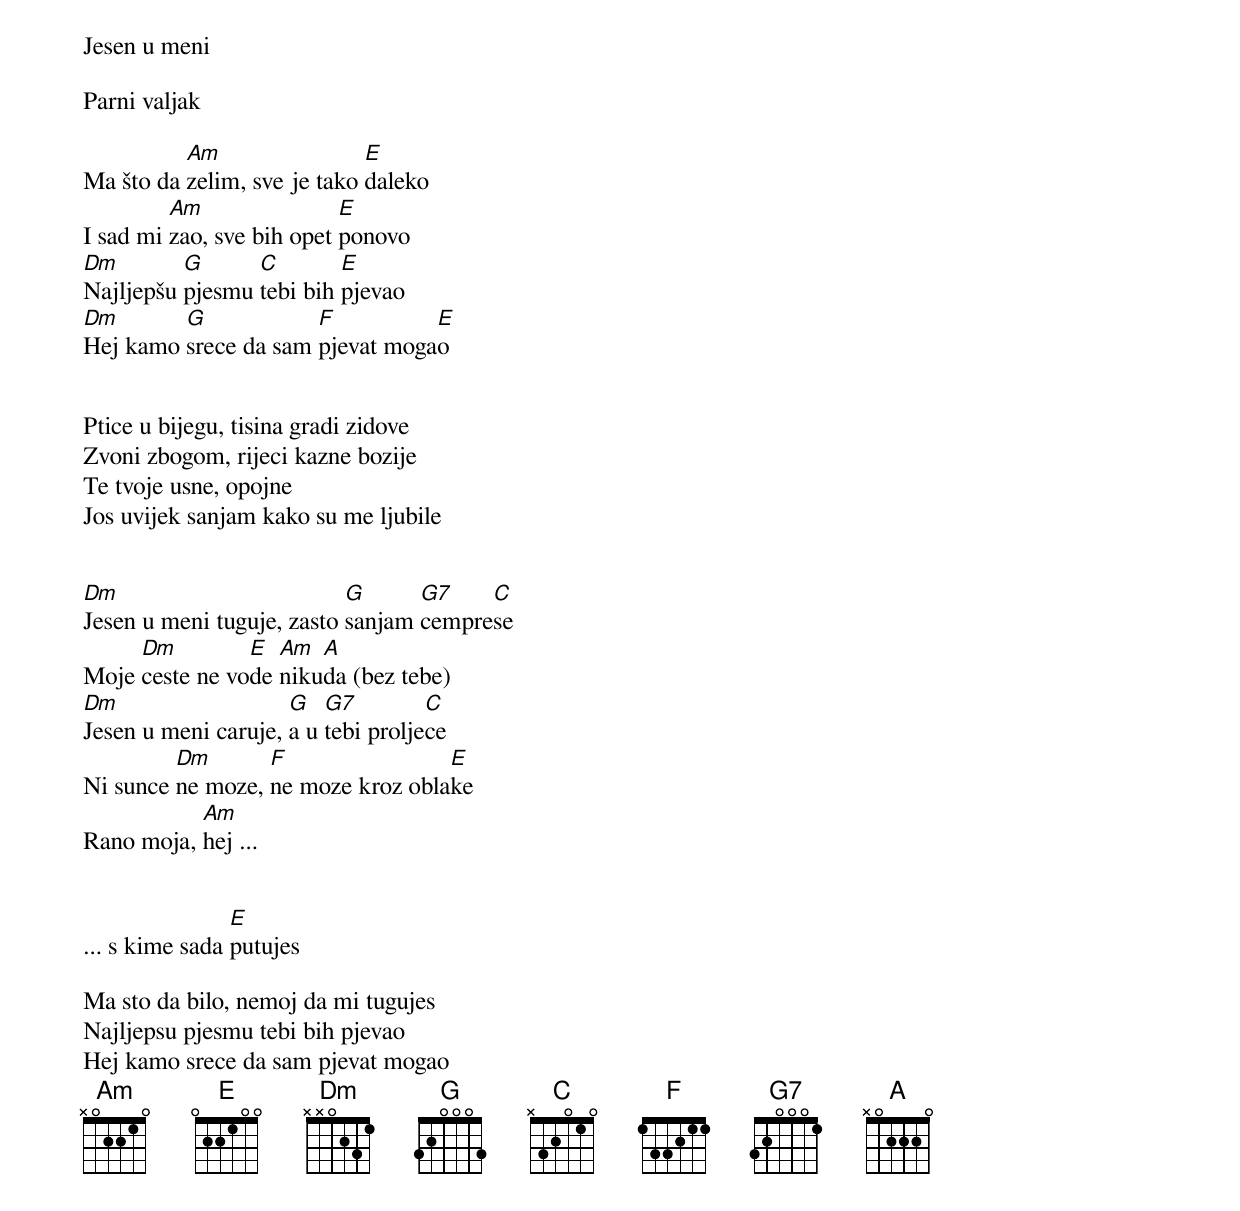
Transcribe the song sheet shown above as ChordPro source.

Jesen u meni

Parni valjak

Ma što da [Am]zelim, sve je tako [E]daleko
I sad mi [Am]zao, sve bih opet [E]ponovo
[Dm]Najljepšu [G]pjesmu [C]tebi bih [E]pjevao
[Dm]Hej kamo [G]srece da sam [F]pjevat moga[E]o


Ptice u bijegu, tisina gradi zidove
Zvoni zbogom, rijeci kazne bozije
Te tvoje usne, opojne
Jos uvijek sanjam kako su me ljubile


[Dm]Jesen u meni tuguje, zasto [G]sanjam [G7]cempre[C]se
Moje [Dm]ceste ne vo[E]de [Am]niku[A]da (bez tebe)
[Dm]Jesen u meni caruje, [G]a u [G7]tebi prolje[C]ce
Ni sunce [Dm]ne moze, [F]ne moze kroz obla[E]ke
Rano moja, [Am]hej ...


... s kime sada [E]putujes

Ma sto da bilo, nemoj da mi tugujes
Najljepsu pjesmu tebi bih pjevao
Hej kamo srece da sam pjevat mogao
